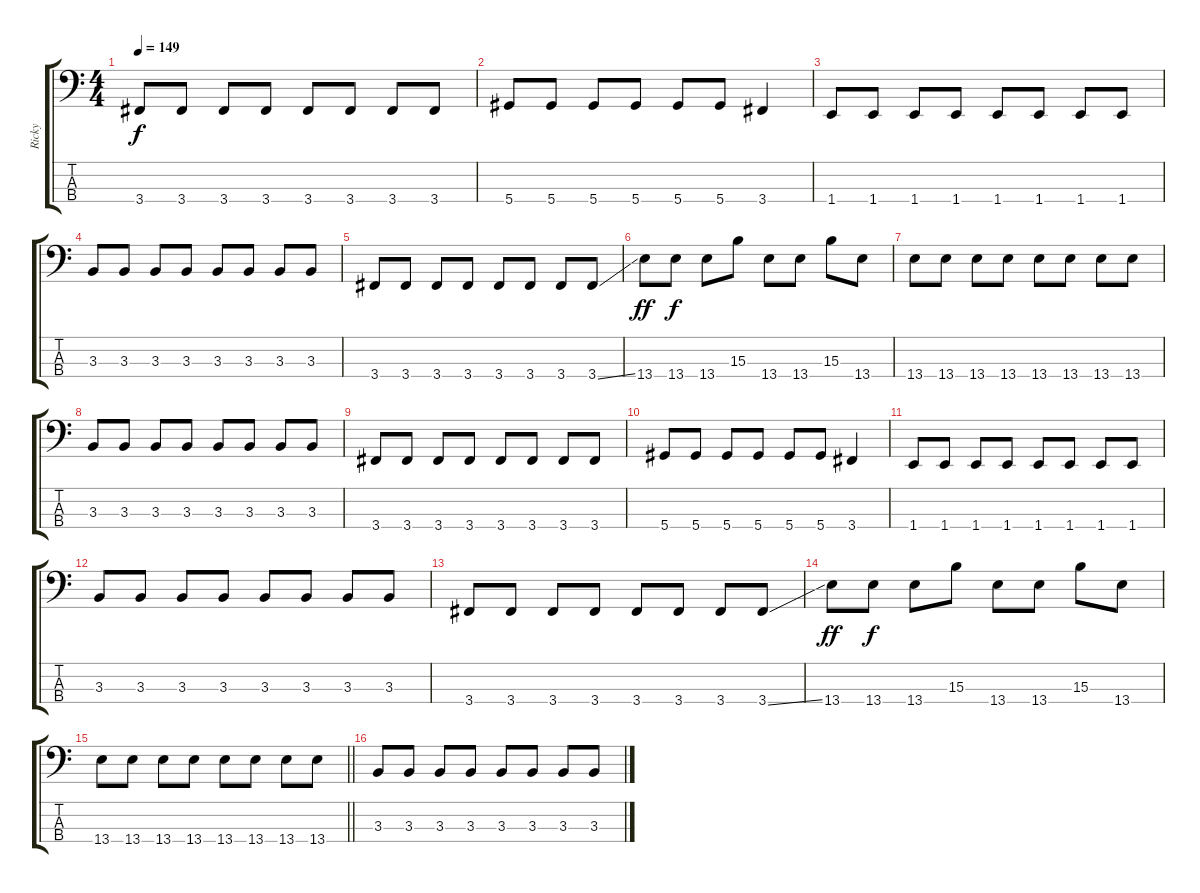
\track ("Ricky" "Ricky") {instrument electricbasspick}
\staff {score tabs}
\tuning (Gb2 Db2 Ab1 Eb1) {hide}
\ts (4 4)
\tempo 149
\clef f4
\ks c
3.4.8{dy f} 3.4.8 3.4.8 3.4.8 3.4.8 3.4.8 3.4.8 3.4.8 |
5.4.8 5.4.8 5.4.8 5.4.8 5.4.8 5.4.8 3.4.4 |
1.4.8 1.4.8 1.4.8 1.4.8 1.4.8 1.4.8 1.4.8 1.4.8 |
3.3.8 3.3.8 3.3.8 3.3.8 3.3.8 3.3.8 3.3.8 3.3.8 |
3.4.8 3.4.8 3.4.8 3.4.8 3.4.8 3.4.8 3.4.8 3.4{ss}.8 |
13.4.8{dy ff} 13.4.8{dy f} 13.4.8 15.3.8 13.4.8 13.4.8 15.3.8 13.4.8 |
13.4.8 13.4.8 13.4.8 13.4.8 13.4.8 13.4.8 13.4.8 13.4.8 |
3.3.8 3.3.8 3.3.8 3.3.8 3.3.8 3.3.8 3.3.8 3.3.8 |
3.4.8 3.4.8 3.4.8 3.4.8 3.4.8 3.4.8 3.4.8 3.4.8 |
5.4.8 5.4.8 5.4.8 5.4.8 5.4.8 5.4.8 3.4.4 |
1.4.8 1.4.8 1.4.8 1.4.8 1.4.8 1.4.8 1.4.8 1.4.8 |
3.3.8 3.3.8 3.3.8 3.3.8 3.3.8 3.3.8 3.3.8 3.3.8 |
3.4.8 3.4.8 3.4.8 3.4.8 3.4.8 3.4.8 3.4.8 3.4{ss}.8 |
13.4.8{dy ff} 13.4.8{dy f} 13.4.8 15.3.8 13.4.8 13.4.8 15.3.8 13.4.8 |
\barLineRight lightlight
13.4.8 13.4.8 13.4.8 13.4.8 13.4.8 13.4.8 13.4.8 13.4.8 |
3.3.8 3.3.8 3.3.8 3.3.8 3.3.8 3.3.8 3.3.8 3.3{ss}.8
